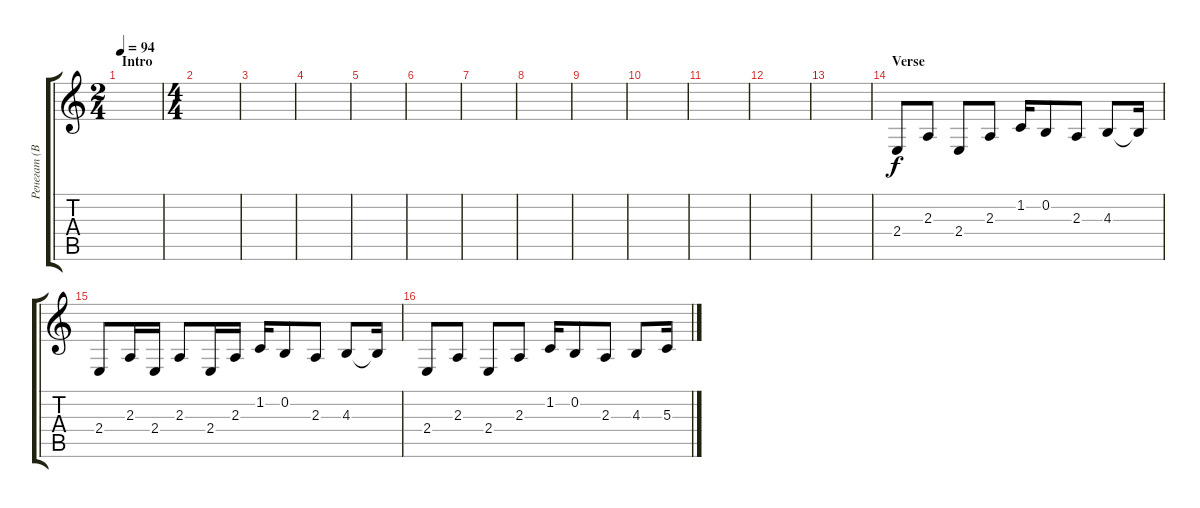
\track ("Ренегат (Вокал)" "Ренегат (В") {instrument choiraahs}
\staff {score tabs}
\tuning (E4 B3 G3 D3 A2 E2) {hide}
\ts (2 4)
\section ("" "Intro")
\tempo 94
\clef g2
\ks c
|
\ts (4 4)
|
|
|
|
|
|
|
|
|
|
|
|
\section ("" "Verse")
2.4.8 2.3.8 2.4.8 2.3.8 1.2.16 0.2.8 2.3.8 4.3.8 4.3{t}.16 |
2.4.8 2.3.16 2.4.16 2.3.8 2.4.16 2.3.16 1.2.16 0.2.8 2.3.8 4.3.8 4.3{t}.16 |
2.4.8 2.3.8 2.4.8 2.3.8 1.2.16 0.2.8 2.3.8 4.3.8 5.3.16
